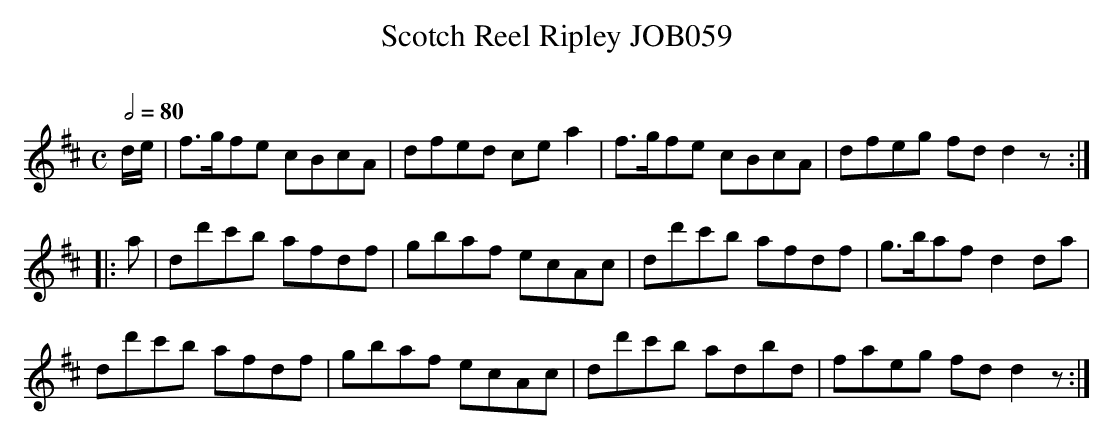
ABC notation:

X:1
T:Scotch Reel Ripley JOB059
M:C
Q:1/4=100
O:
Q:1/2=80
K:D
d/e/|f>gfe cBcA|dfed ce a2|f>gfe cBcA|dfeg fd d2z:|
|:a|dd'c'b afdf|gbaf ecAc|dd'c'b afdf|g>baf d2da|
dd'c'b afdf|gbaf ecAc|dd'c'b adbd|faeg fdd2z:|
